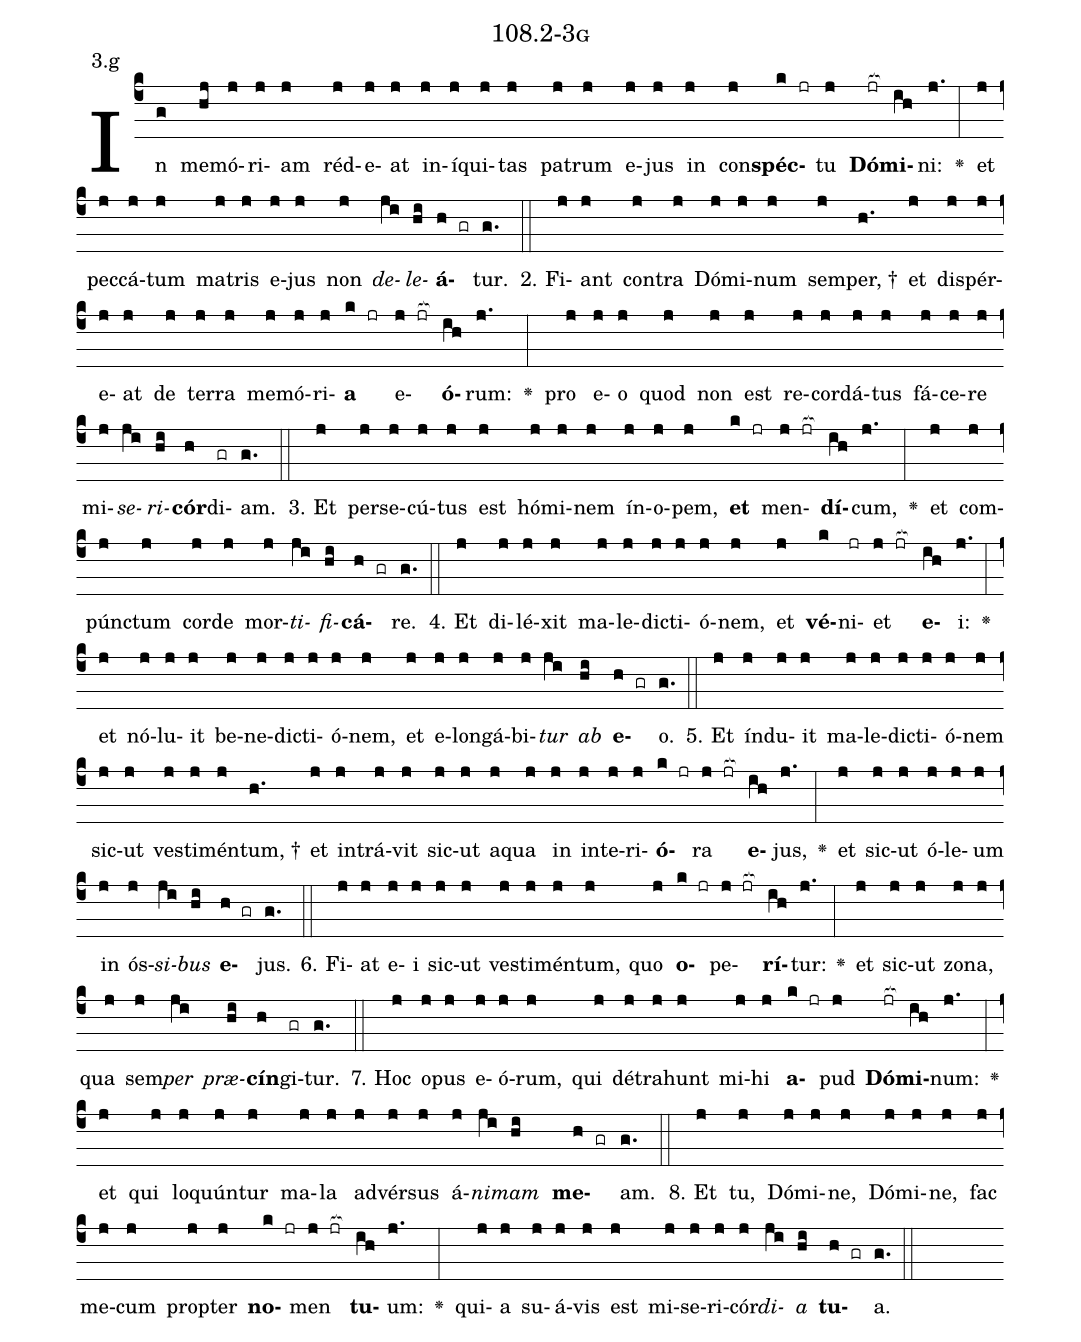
name: 108.2-3g;
annotation: 3.g;
%%
(c4)In(g) me(hj)mó(j)ri(j)am(j) réd(j)e(j)at(j) in(j)í(j)qui(j)tas(j) pa(j)trum(j) e(j)jus(j) in(j) con(j)<b>spéc</b>(k jr)tu(j) <b>Dó</b>(jr[ocb:1{])<b>mi</b>(ih[ocb:0}])ni:(j.) <v>\greheightstar</v>(:) et(j) pec(j)cá(j)tum(j) ma(j)tris(j) e(j)jus(j) non(j) <i>de</i>(ji)<i>le</i>(hi)<b>á</b>(h gr)tur.(g.) (::)
2. Fi(j)ant(j) con(j)tra(j) Dó(j)mi(j)num(j) sem(j)per, †(h.) et(j) dis(j)pér(j)e(j)at(j) de(j) ter(j)ra(j) me(j)mó(j)ri(j)<b>a</b>(k jr) e(j jr[ocb:1{])<b>ó</b>(ih[ocb:0}])rum:(j.) <v>\greheightstar</v>(:) pro(j) e(j)o(j) quod(j) non(j) est(j) re(j)cor(j)dá(j)tus(j) fá(j)ce(j)re(j) mi(j)<i>se</i>(ji)<i>ri</i>(hi)<b>cór</b>(h)di(gr)am.(g.) (::)
3. Et(j) per(j)se(j)cú(j)tus(j) est(j) hó(j)mi(j)nem(j) ín(j)o(j)pem,(j) <b>et</b>(k jr) men(j jr[ocb:1{])<b>dí</b>(ih[ocb:0}])cum,(j.) <v>\greheightstar</v>(:) et(j) com(j)púnc(j)tum(j) cor(j)de(j) mor(j)<i>ti</i>(ji)<i>fi</i>(hi)<b>cá</b>(h gr)re.(g.) (::)
4. Et(j) di(j)lé(j)xit(j) ma(j)le(j)dic(j)ti(j)ó(j)nem,(j) et(j) <b>vé</b>(k)ni(jr)et(j jr[ocb:1{]) <b>e</b>(ih[ocb:0}])i:(j.) <v>\greheightstar</v>(:) et(j) nó(j)lu(j)it(j) be(j)ne(j)dic(j)ti(j)ó(j)nem,(j) et(j) e(j)lon(j)gá(j)bi(j)<i>tur</i>(ji) <i>ab</i>(hi) <b>e</b>(h gr)o.(g.) (::)
5. Et(j) índ(j)u(j)it(j) ma(j)le(j)dic(j)ti(j)ó(j)nem(j) sic(j)ut(j) ves(j)ti(j)mén(j)tum, †(h.) et(j) in(j)trá(j)vit(j) sic(j)ut(j) a(j)qua(j) in(j) in(j)te(j)ri(j)<b>ó</b>(k jr)ra(j jr[ocb:1{]) <b>e</b>(ih[ocb:0}])jus,(j.) <v>\greheightstar</v>(:) et(j) sic(j)ut(j) ó(j)le(j)um(j) in(j) ós(j)<i>si</i>(ji)<i>bus</i>(hi) <b>e</b>(h gr)jus.(g.) (::)
6. Fi(j)at(j) e(j)i(j) sic(j)ut(j) ves(j)ti(j)mén(j)tum,(j) quo(j) <b>o</b>(k jr)pe(j jr[ocb:1{])<b>rí</b>(ih[ocb:0}])tur:(j.) <v>\greheightstar</v>(:) et(j) sic(j)ut(j) zo(j)na,(j) qua(j) sem(j)<i>per</i>(ji) <i>præ</i>(hi)<b>cín</b>(h)gi(gr)tur.(g.) (::)
7. Hoc(j) o(j)pus(j) e(j)ó(j)rum,(j) qui(j) dé(j)tra(j)hunt(j) mi(j)hi(j) <b>a</b>(k jr)pud(j) <b>Dó</b>(jr[ocb:1{])<b>mi</b>(ih[ocb:0}])num:(j.) <v>\greheightstar</v>(:) et(j) qui(j) lo(j)quún(j)tur(j) ma(j)la(j) ad(j)vér(j)sus(j) á(j)<i>ni</i>(ji)<i>mam</i>(hi) <b>me</b>(h gr)am.(g.) (::)
8. Et(j) tu,(j) Dó(j)mi(j)ne,(j) Dó(j)mi(j)ne,(j) fac(j) me(j)cum(j) prop(j)ter(j) <b>no</b>(k jr)men(j jr[ocb:1{]) <b>tu</b>(ih[ocb:0}])um:(j.) <v>\greheightstar</v>(:) qui(j)a(j) su(j)á(j)vis(j) est(j) mi(j)se(j)ri(j)cór(j)<i>di</i>(ji)<i>a</i>(hi) <b>tu</b>(h gr)a.(g.) (::)
